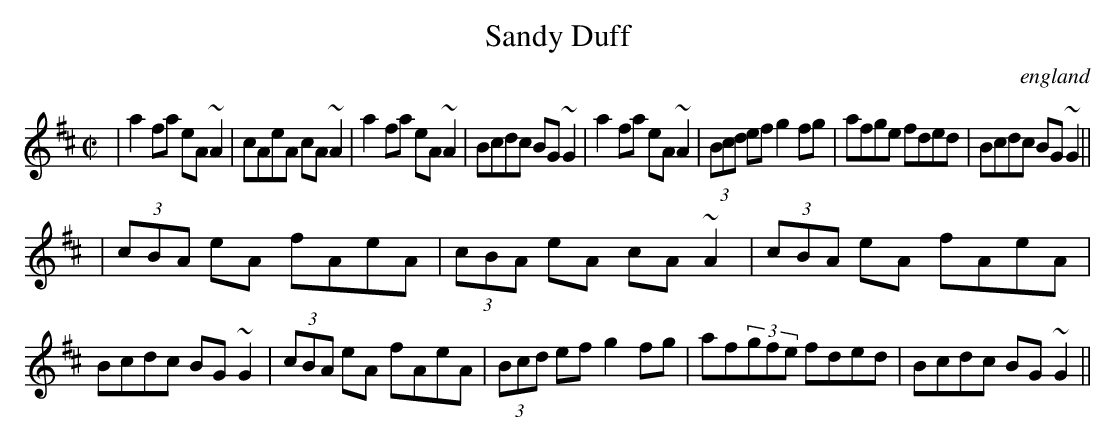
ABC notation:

X:1
T:Sandy Duff
O:england
E:7
M:C|
K:AMix
|a2fa eA~A2|cAeA cA~A2|a2fa eA~A2|Bcdc BG~G2|\
a2fa eA~A2|(3Bcd ef g2fg|afge fded|Bcdc BG~G2||
|(3cBA eA fAeA|(3cBA eA cA~A2|(3cBA eA fAeA|Bcdc BG~G2|\
(3cBA eA fAeA|(3Bcd ef g2fg|af(3gfe fded|Bcdc BG~G2||
\vfil
\eject
